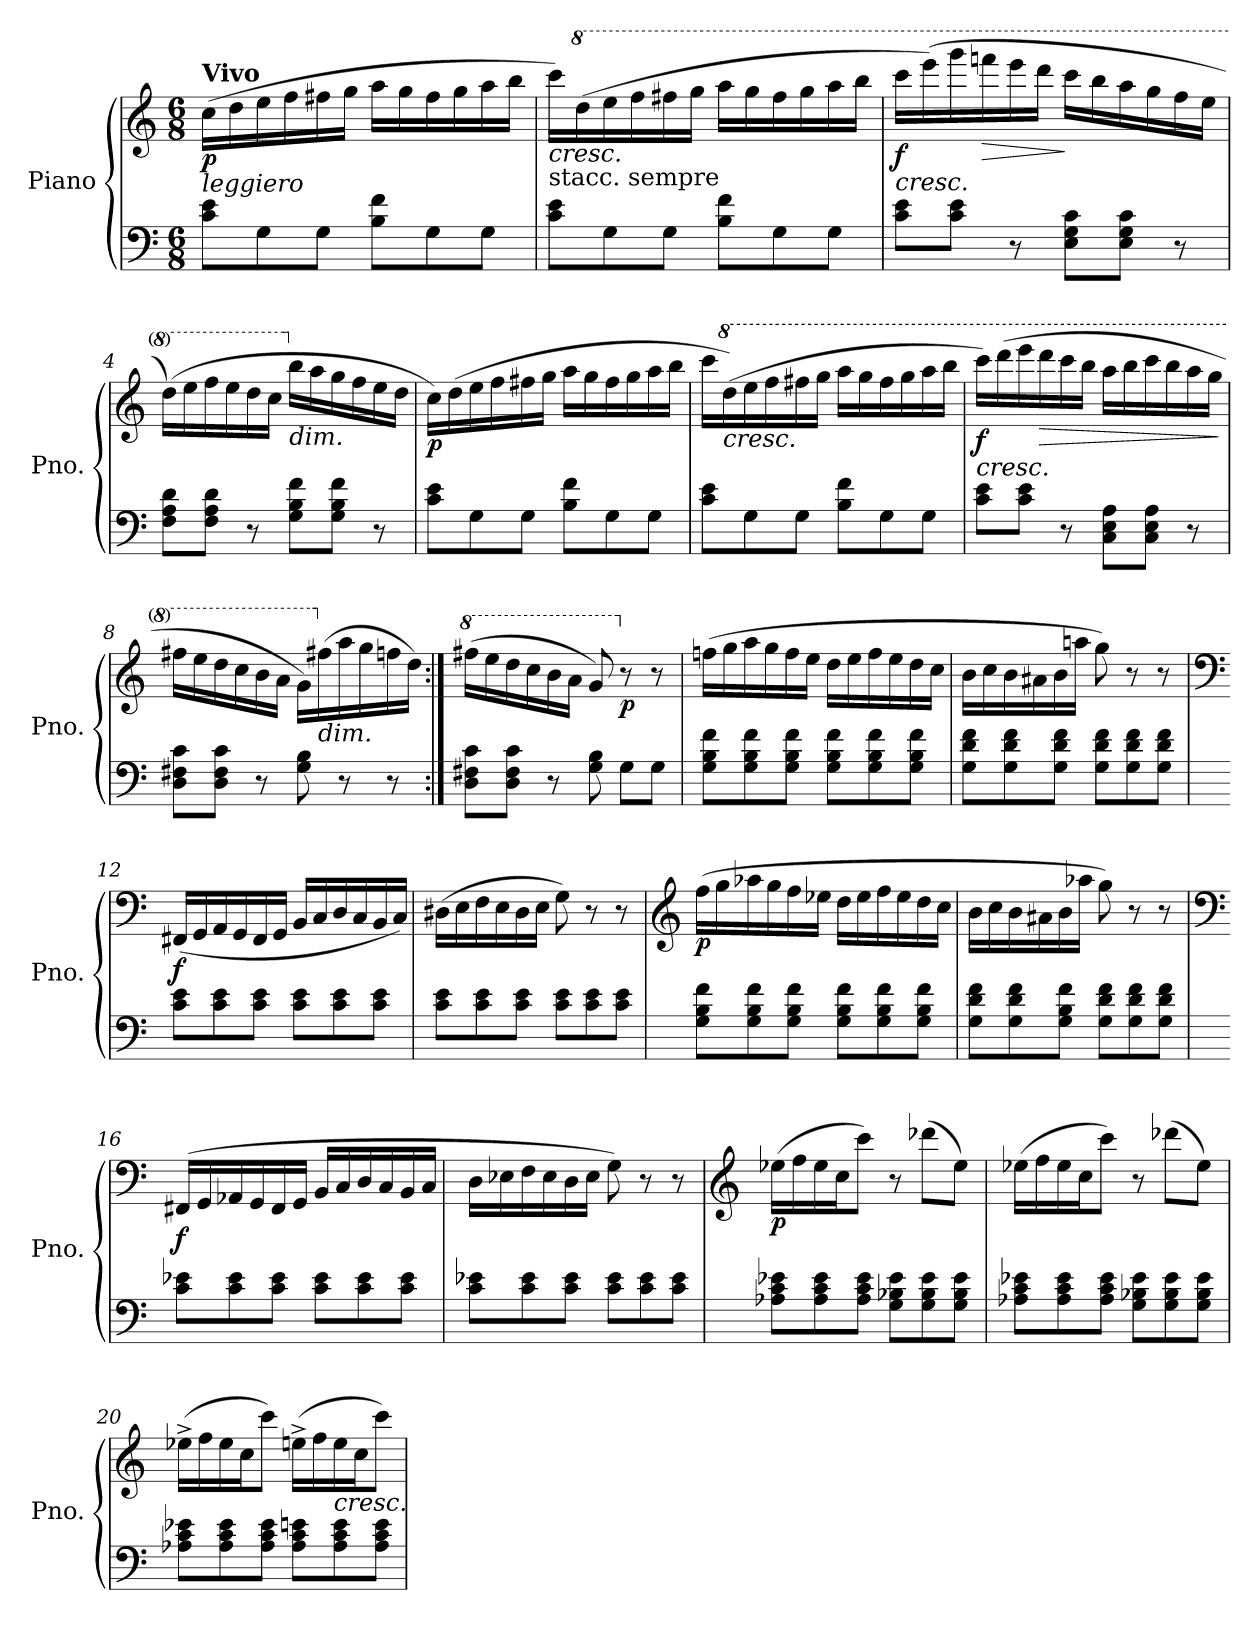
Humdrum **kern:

**kern	**kern	**dynam
*part1	*part1	*part1
*staff2	*staff1	*staff1/2
*I"Piano	*	*
*I'Pno.	*	*
*clefF4	*clefG2	*
*k[]	*k[]	*
*M6/8	*M6/8	*
*MM104	*MM104	*
=1	=1	=1
!	!LO:TX:b:i:t=leggiero	!
!	!LO:TX:a:B:t=Vivo	!
!	!	!LO:DY:b
8c\ 8e\L	(16cc\LL	p
.	16dd\	.
8G\	16ee\	.
.	16ff\	.
8G\J	16ff#X\	.
.	16gg\JJ	.
8B\ 8f\L	16aa\LL	.
.	16gg\	.
8G\	16ff#\	.
.	16gg\	.
8G\J	16aa\	.
.	16bb\JJ	.
=2	=2	=2
!	!LO:TX:b:i:t=cresc.	!
!	!LO:TX:b:t=stacc. sempre	!
8c\ 8e\L	16ccc\LL)	.
*	*8va	*
.	(16ddd\	.
8G\	16eee\	.
.	16fff\	.
8G\J	16fff#X\	.
.	16ggg\JJ	.
8B\ 8f\L	16aaa\LL	.
.	16ggg\	.
8G\	16fff#\	.
.	16ggg\	.
8G\J	16aaa\	.
.	16bbb\JJ	.
=3	=3	=3
!	!	!LO:HP:b
!	!	!LO:DY:n=1:b
8c\ 8e\L	16cccc\LL	< f
.	(16eeee\)	.
8c\ 8e\J	16gggg\	.
!	!	!LO:HP:b
.	16ffffn\	>
8r	16eeee\	.
.	16dddd\JJ	.
8E\ 8G\ 8c\L	16cccc\LL	[ ]
.	16bbb\	.
8E\ 8G\ 8c\J	16aaa\	.
.	16ggg\	.
8r	16fff\	.
.	16eee\JJ	.
!!LO:LB:g=z
=4	=4	=4
8F\ 8A\ 8d\L	(16ddd\LL)	.
.	16eee\	.
8F\ 8A\ 8d\J	16fff\	.
.	16eee\	.
8r	16ddd\	.
.	16ccc\JJ	.
*	*X8va	*
!	!LO:TX:b:i:t=dim.	!
8G\ 8B\ 8f\L	16bb\LL	.
.	16aa\	.
8G\ 8B\ 8f\J	16gg\	.
.	16ff\	.
8r	16ee\	.
.	16dd\JJ	.
=5	=5	=5
!	!	!LO:DY:b
8c\ 8e\L	16cc\LL)	p
.	(16dd\	.
8G\	16ee\	.
.	16ff\	.
8G\J	16ff#X\	.
.	16gg\JJ	.
8B\ 8f\L	16aa\LL	.
.	16gg\	.
8G\	16ff#\	.
.	16gg\	.
8G\J	16aa\	.
.	16bb\JJ	.
=6	=6	=6
8c\ 8e\L	16ccc\LL	.
*	*8va	*
!	!LO:TX:b:i:t=cresc.	!
.	(16ddd\)	.
8G\	16eee\	.
.	16fff\	.
8G\J	16fff#X\	.
.	16ggg\JJ	.
8B\ 8f\L	16aaa\LL	.
.	16ggg\	.
8G\	16fff#\	.
.	16ggg\	.
8G\J	16aaa\	.
.	16bbb\JJ	.
!!LO:LB:g=z
=7	=7	=7
!	!	!LO:HP:b
!	!	!LO:DY:n=1:b
8c\ 8e\L	16cccc\LL)	< f
.	(16dddd\	.
8c\ 8e\J	16eeee\	.
!	!	!LO:HP:b
.	16dddd\	>
8r	16cccc\	.
.	16bbb\JJ	.
8C\ 8E\ 8A\L	16aaa\LL	.
.	16bbb\	.
8C\ 8E\ 8A\J	16cccc\	.
.	16bbb\	.
8r	16aaa\	.
.	16ggg\JJ	.
.	.	[ ]
=8	=8	=8
8D\ 8F#X\ 8c\L	16fff#X\LL	.
.	16eee\	.
8D\ 8F#\ 8c\J	16ddd\	.
.	16ccc\	.
8r	16bb\	.
.	16aa\JJ	.
8G\ 8B\	16gg\LL)	.
*	*X8va	*
!	!LO:TX:b:i:t=dim.	!
.	(16ff#X\	.
8r	16aa\	.
.	16gg\	.
8r	16ffn\	.
.	16dd\JJ)	.
=9:|!	=9:|!	=9:|!
*	*8va	*
8D\ 8F#X\ 8c\L	(16fff#X\LL	.
.	16eee\	.
8D\ 8F#\ 8c\J	16ddd\	.
.	16ccc\	.
8r	16bb\	.
.	16aa\JJ	.
8G\ 8B\	8gg/)	.
*	*X8va	*
!	!	!LO:DY:b
8G\L	8r	p
8G\J	8r	.
!!LO:LB:g=z
=10	=10	=10
8G\ 8B\ 8f\L	(16ffn\LL	.
.	16gg\	.
8G\ 8B\ 8f\	16aa\	.
.	16gg\	.
8G\ 8B\ 8f\J	16ff\	.
.	16ee\JJ	.
8G\ 8B\ 8f\L	16dd\LL	.
.	16ee\	.
8G\ 8B\ 8f\	16ff\	.
.	16ee\	.
8G\ 8B\ 8f\J	16dd\	.
.	16cc\JJ	.
=11	=11	=11
8G\ 8d\ 8f\L	16b\LL	.
.	16cc\	.
8G\ 8d\ 8f\	16b\	.
.	16a#X\	.
8G\ 8d\ 8f\J	16b\	.
.	16aan\JJ	.
8G\ 8d\ 8f\L	8gg\)	.
8G\ 8d\ 8f\	8r	.
8G\ 8d\ 8f\J	8r	.
=12	=12	=12
*	*clefF4	*
!	!	!LO:DY:b
8c\ 8e\L	(16FF#X/LL	f
.	16GG/	.
8c\ 8e\	16AA/	.
.	16GG/	.
8c\ 8e\J	16FF#/	.
.	16GG/JJ	.
8c\ 8e\L	16BB/LL	.
.	16C/	.
8c\ 8e\	16D/	.
.	16C/	.
8c\ 8e\J	16BB/	.
.	16C/JJ)	.
!!LO:LB:g=z
=13	=13	=13
8c\ 8e\L	(16D#X\LL	.
.	16E\	.
8c\ 8e\	16F\	.
.	16E\	.
8c\ 8e\J	16D#\	.
.	16E\JJ	.
8c\ 8e\L	8G\)	.
8c\ 8e\	8r	.
8c\ 8e\J	8r	.
=14	=14	=14
*	*clefG2	*
!	!	!LO:DY:b
8G\ 8B\ 8f\L	(16ff\LL	p
.	16gg\	.
8G\ 8B\ 8f\	16aa-X\	.
.	16gg\	.
8G\ 8B\ 8f\J	16ff\	.
.	16ee-X\JJ	.
8G\ 8B\ 8f\L	16dd\LL	.
.	16ee-\	.
8G\ 8B\ 8f\	16ff\	.
.	16ee-\	.
8G\ 8B\ 8f\J	16dd\	.
.	16cc\JJ	.
=15	=15	=15
8G\ 8d\ 8f\L	16b\LL	.
.	16cc\	.
8G\ 8d\ 8f\	16b\	.
.	16a#X\	.
8G\ 8B\ 8f\J	16b\	.
.	16aa-X\JJ	.
8G\ 8d\ 8f\L	8gg\)	.
8G\ 8d\ 8f\	8r	.
8G\ 8d\ 8f\J	8r	.
!!LO:PB:g=z
=16	=16	=16
*	*clefF4	*
!	!	!LO:DY:b
8c\ 8e-X\L	(16FF#X/LL	f
.	16GG/	.
8c\ 8e-\	16AA-X/	.
.	16GG/	.
8c\ 8e-\J	16FF#/	.
.	16GG/JJ	.
8c\ 8e-\L	16BB/LL	.
.	16C/	.
8c\ 8e-\	16D/	.
.	16C/	.
8c\ 8e-\J	16BB/	.
.	16C/JJ	.
=17	=17	=17
8c\ 8e-X\L	16D\LL	.
.	16E-X\	.
8c\ 8e-\	16F\	.
.	16E-\	.
8c\ 8e-\J	16D\	.
.	16E-\JJ	.
8c\ 8e-\L	8G\)	.
8c\ 8e-\	8r	.
8c\ 8e-\J	8r	.
=18	=18	=18
*	*clefG2	*
!	!	!LO:DY:b
8A-X\ 8c\ 8e-X\L	(16ee-X\LL	p
.	16ff\	.
8A-\ 8c\ 8e-\	16ee-\	.
.	16cc\J	.
8A-\ 8c\ 8e-\J	8ccc\J)	.
8G\ 8B-X\ 8e-\L	8r	.
8G\ 8B-\ 8e-\	(8ddd-X\L	.
8G\ 8B-\ 8e-\J	8ee-\J)	.
=19	=19	=19
8A-X\ 8c\ 8e-X\L	(16ee-X\LL	.
.	16ff\	.
8A-\ 8c\ 8e-\	16ee-\	.
.	16cc\J	.
8A-\ 8c\ 8e-\J	8ccc\J)	.
8G\ 8B-X\ 8e-\L	8r	.
8G\ 8B-\ 8e-\	(8ddd-X\L	.
8G\ 8B-\ 8e-\J	8ee-\J)	.
!!LO:LB:g=z
=20	=20	=20
8A-X\ 8c\ 8e-X\L	(16ee-X^\LL	.
.	16ff\	.
8A-\ 8c\ 8e-\	16ee-\	.
.	16cc\J	.
8A-\ 8c\ 8e-\J	8ccc\J)	.
8A-\ 8c\ 8en\L	(16een^\LL	.
.	16ff\	.
!	!LO:TX:b:i:t=cresc.	!
8A-\ 8c\ 8e\	16ee\	.
.	16cc\J	.
8A-\ 8c\ 8e\J	8ccc\J)	.
=	=	=
*-	*-	*-
